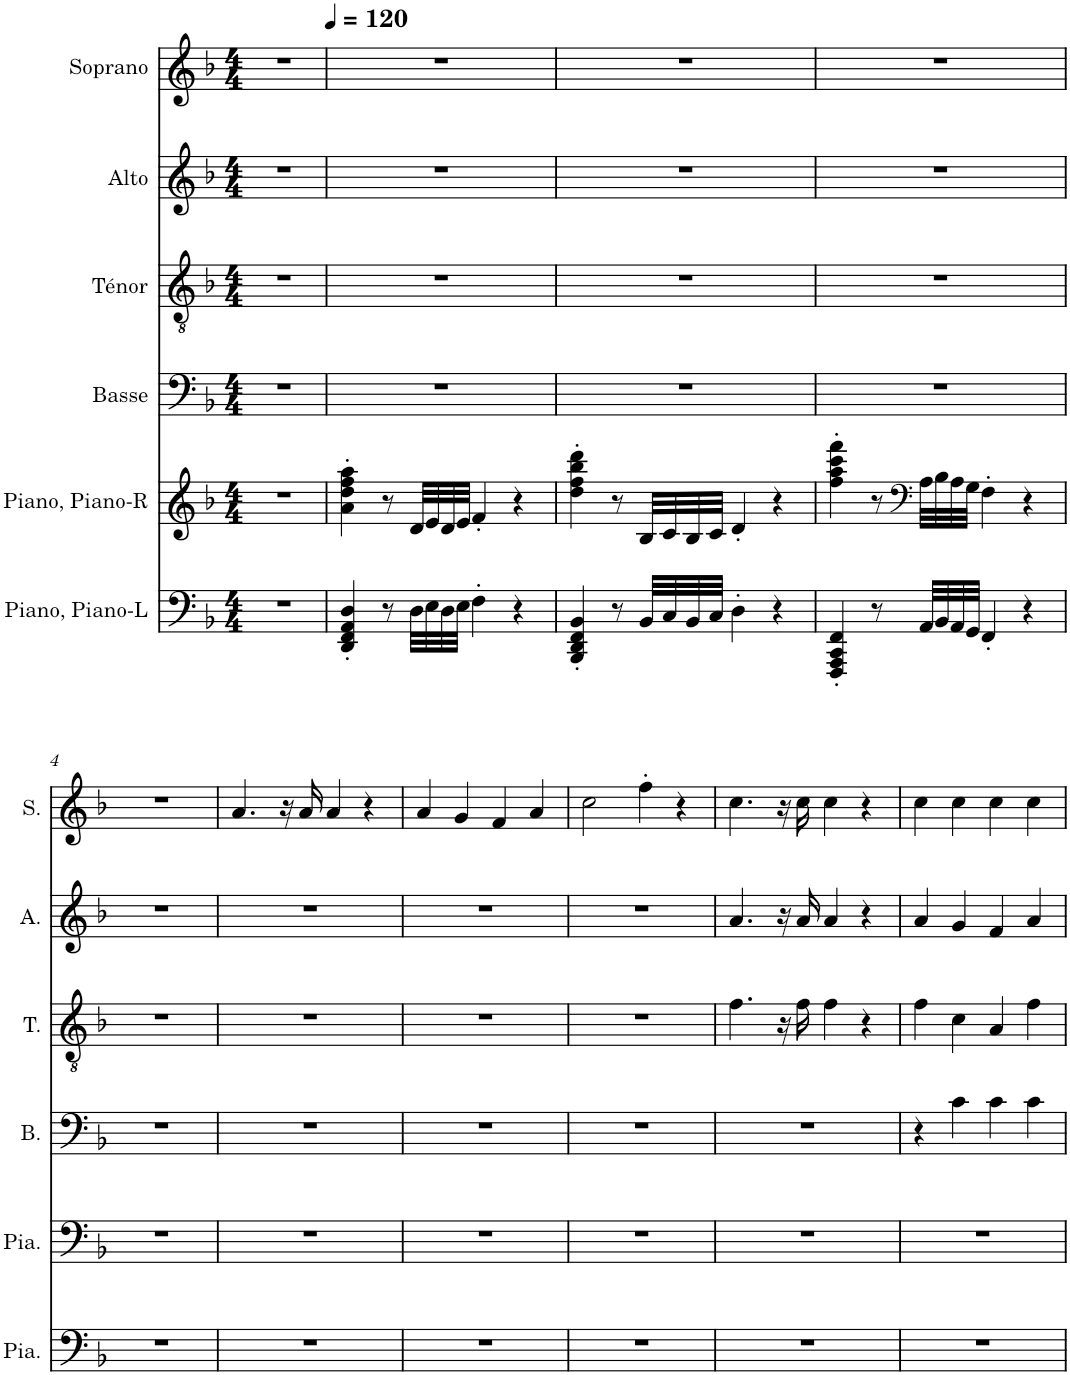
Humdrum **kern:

**kern	**kern	**kern	**kern	**kern	**kern
*part6	*part5	*part4	*part3	*part2	*part1
*staff6	*staff5	*staff4	*staff3	*staff2	*staff1
*I"Piano, Piano-L	*I"Piano, Piano-R	*I"Basse	*I"Ténor	*I"Alto	*I"Soprano
*I'Pia.	*I'Pia.	*I'B.	*I'T.	*I'A.	*I'S.
*clefF4	*clefG2	*clefF4	*clefGv2	*clefG2	*clefG2
*k[b-]	*k[b-]	*k[b-]	*k[b-]	*k[b-]	*k[b-]
*M4/4	*M4/4	*M4/4	*M4/4	*M4/4	*M4/4
=	=	=	=	=	=
*	*	*	*	*	*^
1r	1r	1r	1r	1r	1r	4...ryy
*	*	*	*	*	*MM120	*
.	.	.	.	.	.	2ryy
.	.	.	.	.	.	32ryy
*	*	*	*	*	*v	*v
=1	=1	=1	=1	=1	=1
4DD/' 4FF/' 4AA/' 4D/'	4a\' 4dd\' 4ff\' 4aa\'	1r	1r	1r	1r
8r	8r	.	.	.	.
32D\LLL	32d/LLL	.	.	.	.
32E\	32e/	.	.	.	.
32D\	32d/	.	.	.	.
32E\JJJ	32e/JJJ	.	.	.	.
4F'\	4f'/	.	.	.	.
4r	4r	.	.	.	.
=2	=2	=2	=2	=2	=2
4BBB-/' 4DD/' 4FF/' 4BB-/'	4dd\' 4ff\' 4bb-\' 4ddd\'	1r	1r	1r	1r
8r	8r	.	.	.	.
32BB-/LLL	32B-/LLL	.	.	.	.
32C/	32c/	.	.	.	.
32BB-/	32B-/	.	.	.	.
32C/JJJ	32c/JJJ	.	.	.	.
4D'\	4d'/	.	.	.	.
4r	4r	.	.	.	.
=3	=3	=3	=3	=3	=3
4FFF/' 4AAA/' 4CC/' 4FF/'	4ff\' 4aa\' 4ccc\' 4fff\'	1r	1r	1r	1r
8r	8r	.	.	.	.
*	*clefF4	*	*	*	*
32AA/LLL	32A\LLL	.	.	.	.
32BB-/	32B-\	.	.	.	.
32AA/	32A\	.	.	.	.
32GG/JJJ	32G\JJJ	.	.	.	.
4FF'/	4F'\	.	.	.	.
4r	4r	.	.	.	.
!!LO:LB:g=z
=4	=4	=4	=4	=4	=4
1r	1r	1r	1r	1r	1r
=5	=5	=5	=5	=5	=5
1r	1r	1r	1r	1r	4.a/
.	.	.	.	.	16r
.	.	.	.	.	16a/
.	.	.	.	.	4a/
.	.	.	.	.	4r
=6	=6	=6	=6	=6	=6
1r	1r	1r	1r	1r	4a/
.	.	.	.	.	4g/
.	.	.	.	.	4f/
.	.	.	.	.	4a/
=7	=7	=7	=7	=7	=7
1r	1r	1r	1r	1r	2cc\
.	.	.	.	.	4ff'\
.	.	.	.	.	4r
=8	=8	=8	=8	=8	=8
1r	1r	1r	4.f\	4.a/	4.cc\
.	.	.	16r	16r	16r
.	.	.	16f\	16a/	16cc\
.	.	.	4f\	4a/	4cc\
.	.	.	4r	4r	4r
=9	=9	=9	=9	=9	=9
1r	1r	4r	4f\	4a/	4cc\
.	.	4c\	4c\	4g/	4cc\
.	.	4c\	4A/	4f/	4cc\
.	.	4c\	4f\	4a/	4cc\
=	=	=	=	=	=
*-	*-	*-	*-	*-	*-
